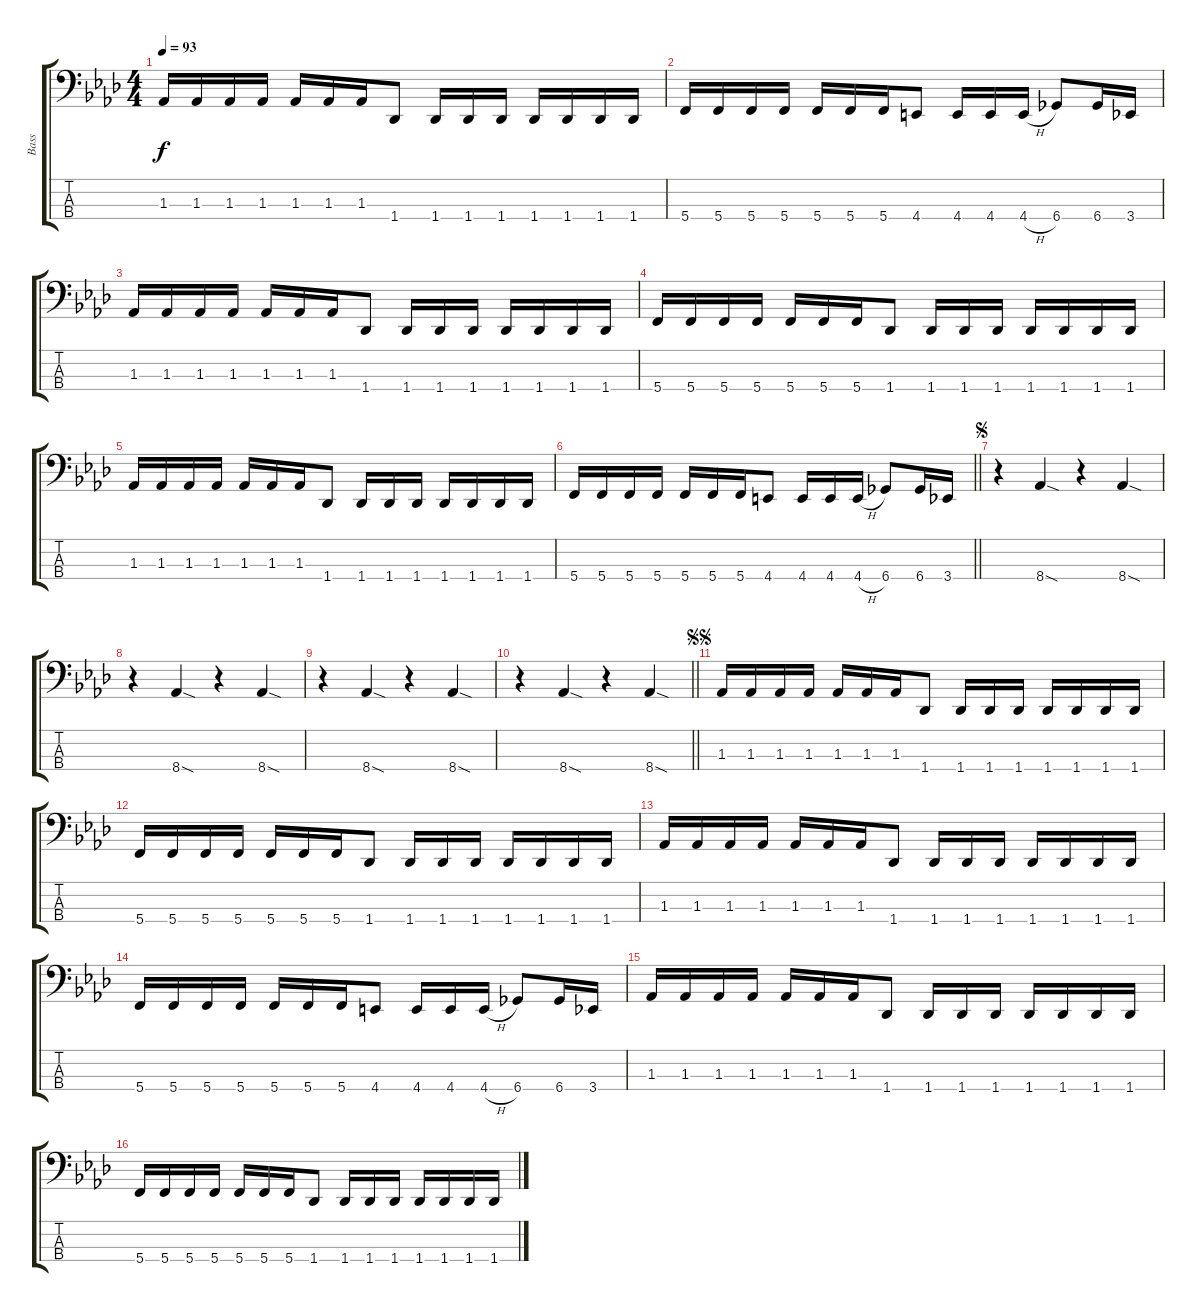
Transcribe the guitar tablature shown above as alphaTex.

\track ("Bass" "Bass") {instrument fretlessbass}
\staff {score tabs}
\tuning (G2 C2 G1 C1) {hide}
\ts (4 4)
\tempo 93
\clef f4
\ks ab
1.3.16{dy f} 1.3.16 1.3.16 1.3.16 1.3.16 1.3.16 1.3.16 1.4.8 1.4.16 1.4.16 1.4.16 1.4.16 1.4.16 1.4.16 1.4.16 |
5.4.16 5.4.16 5.4.16 5.4.16 5.4.16 5.4.16 5.4.16 4.4.8 4.4.16 4.4.16 4.4{h}.16 6.4.8 6.4.16 3.4.16 |
1.3.16 1.3.16 1.3.16 1.3.16 1.3.16 1.3.16 1.3.16 1.4.8 1.4.16 1.4.16 1.4.16 1.4.16 1.4.16 1.4.16 1.4.16 |
5.4.16 5.4.16 5.4.16 5.4.16 5.4.16 5.4.16 5.4.16 1.4.8 1.4.16 1.4.16 1.4.16 1.4.16 1.4.16 1.4.16 1.4.16 |
1.3.16 1.3.16 1.3.16 1.3.16 1.3.16 1.3.16 1.3.16 1.4.8 1.4.16 1.4.16 1.4.16 1.4.16 1.4.16 1.4.16 1.4.16 |
\barLineRight lightlight
5.4.16 5.4.16 5.4.16 5.4.16 5.4.16 5.4.16 5.4.16 4.4.8 4.4.16 4.4.16 4.4{h}.16 6.4.8 6.4.16 3.4.16 |
\jump segno
r.4 8.4{sod}.4 r.4 8.4{sod}.4 |
r.4 8.4{sod}.4 r.4 8.4{sod}.4 |
r.4 8.4{sod}.4 r.4 8.4{sod}.4 |
\barLineRight lightlight
r.4 8.4{sod}.4 r.4 8.4{sod}.4 |
\jump segnosegno
1.3.16 1.3.16 1.3.16 1.3.16 1.3.16 1.3.16 1.3.16 1.4.8 1.4.16 1.4.16 1.4.16 1.4.16 1.4.16 1.4.16 1.4.16 |
5.4.16 5.4.16 5.4.16 5.4.16 5.4.16 5.4.16 5.4.16 1.4.8 1.4.16 1.4.16 1.4.16 1.4.16 1.4.16 1.4.16 1.4.16 |
1.3.16 1.3.16 1.3.16 1.3.16 1.3.16 1.3.16 1.3.16 1.4.8 1.4.16 1.4.16 1.4.16 1.4.16 1.4.16 1.4.16 1.4.16 |
5.4.16 5.4.16 5.4.16 5.4.16 5.4.16 5.4.16 5.4.16 4.4.8 4.4.16 4.4.16 4.4{h}.16 6.4.8 6.4.16 3.4.16 |
1.3.16 1.3.16 1.3.16 1.3.16 1.3.16 1.3.16 1.3.16 1.4.8 1.4.16 1.4.16 1.4.16 1.4.16 1.4.16 1.4.16 1.4.16 |
5.4.16 5.4.16 5.4.16 5.4.16 5.4.16 5.4.16 5.4.16 1.4.8 1.4.16 1.4.16 1.4.16 1.4.16 1.4.16 1.4.16 1.4.16
